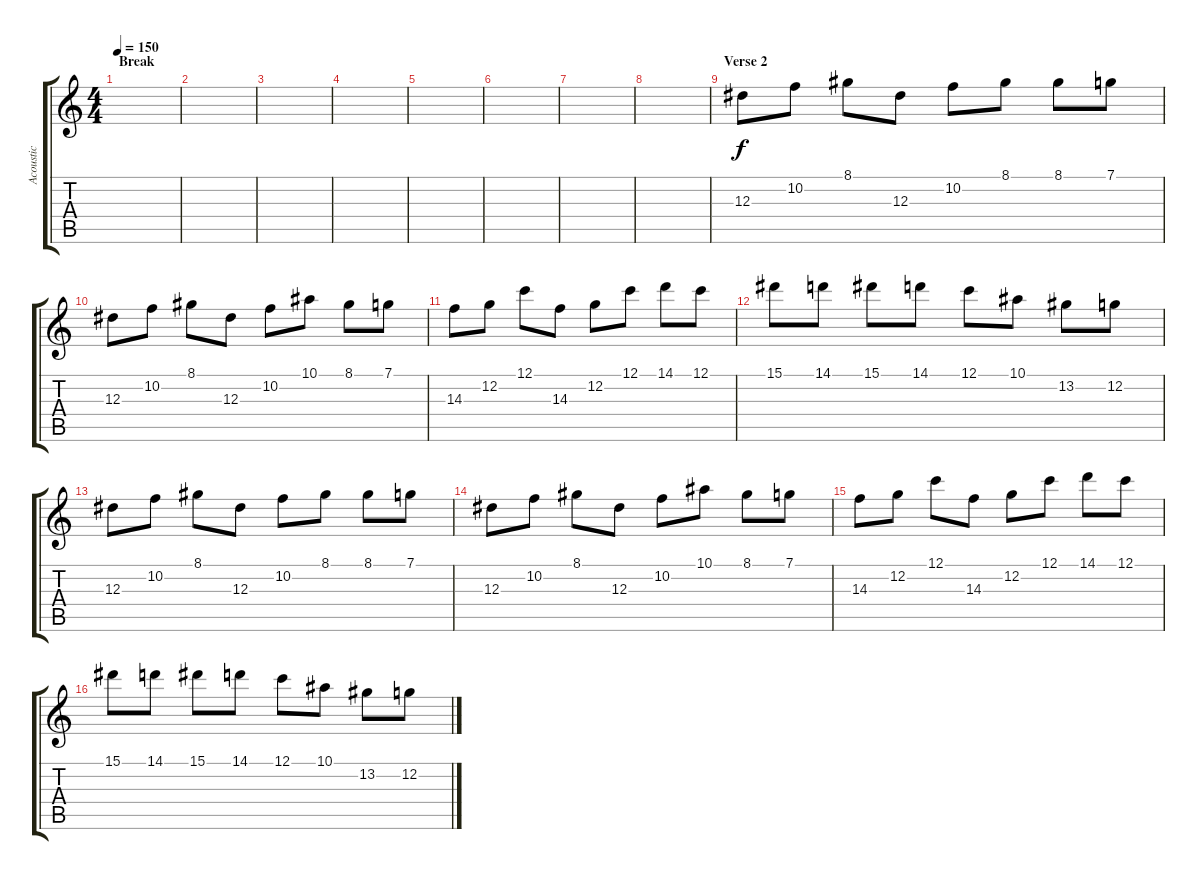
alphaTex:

\track ("Acoustic" "Acoustic") {instrument acousticguitarsteel}
\staff {score tabs}
\tuning (C4 G3 Eb3 Bb2 F2 C2) {hide}
\ts (4 4)
\section ("" "Break")
\tempo 150
\clef g2
\ks c
|
|
|
|
|
|
|
|
\section ("" "Verse 2")
12.3.8 10.2.8 8.1.8 12.3.8 10.2.8 8.1.8 8.1.8 7.1.8 |
12.3.8 10.2.8 8.1.8 12.3.8 10.2.8 10.1.8 8.1.8 7.1.8 |
14.3.8 12.2.8 12.1.8 14.3.8 12.2.8 12.1.8 14.1.8 12.1.8 |
15.1.8 14.1.8 15.1.8 14.1.8 12.1.8 10.1.8 13.2.8 12.2.8 |
12.3.8 10.2.8 8.1.8 12.3.8 10.2.8 8.1.8 8.1.8 7.1.8 |
12.3.8 10.2.8 8.1.8 12.3.8 10.2.8 10.1.8 8.1.8 7.1.8 |
14.3.8 12.2.8 12.1.8 14.3.8 12.2.8 12.1.8 14.1.8 12.1.8 |
15.1.8 14.1.8 15.1.8 14.1.8 12.1.8 10.1.8 13.2.8 12.2.8
